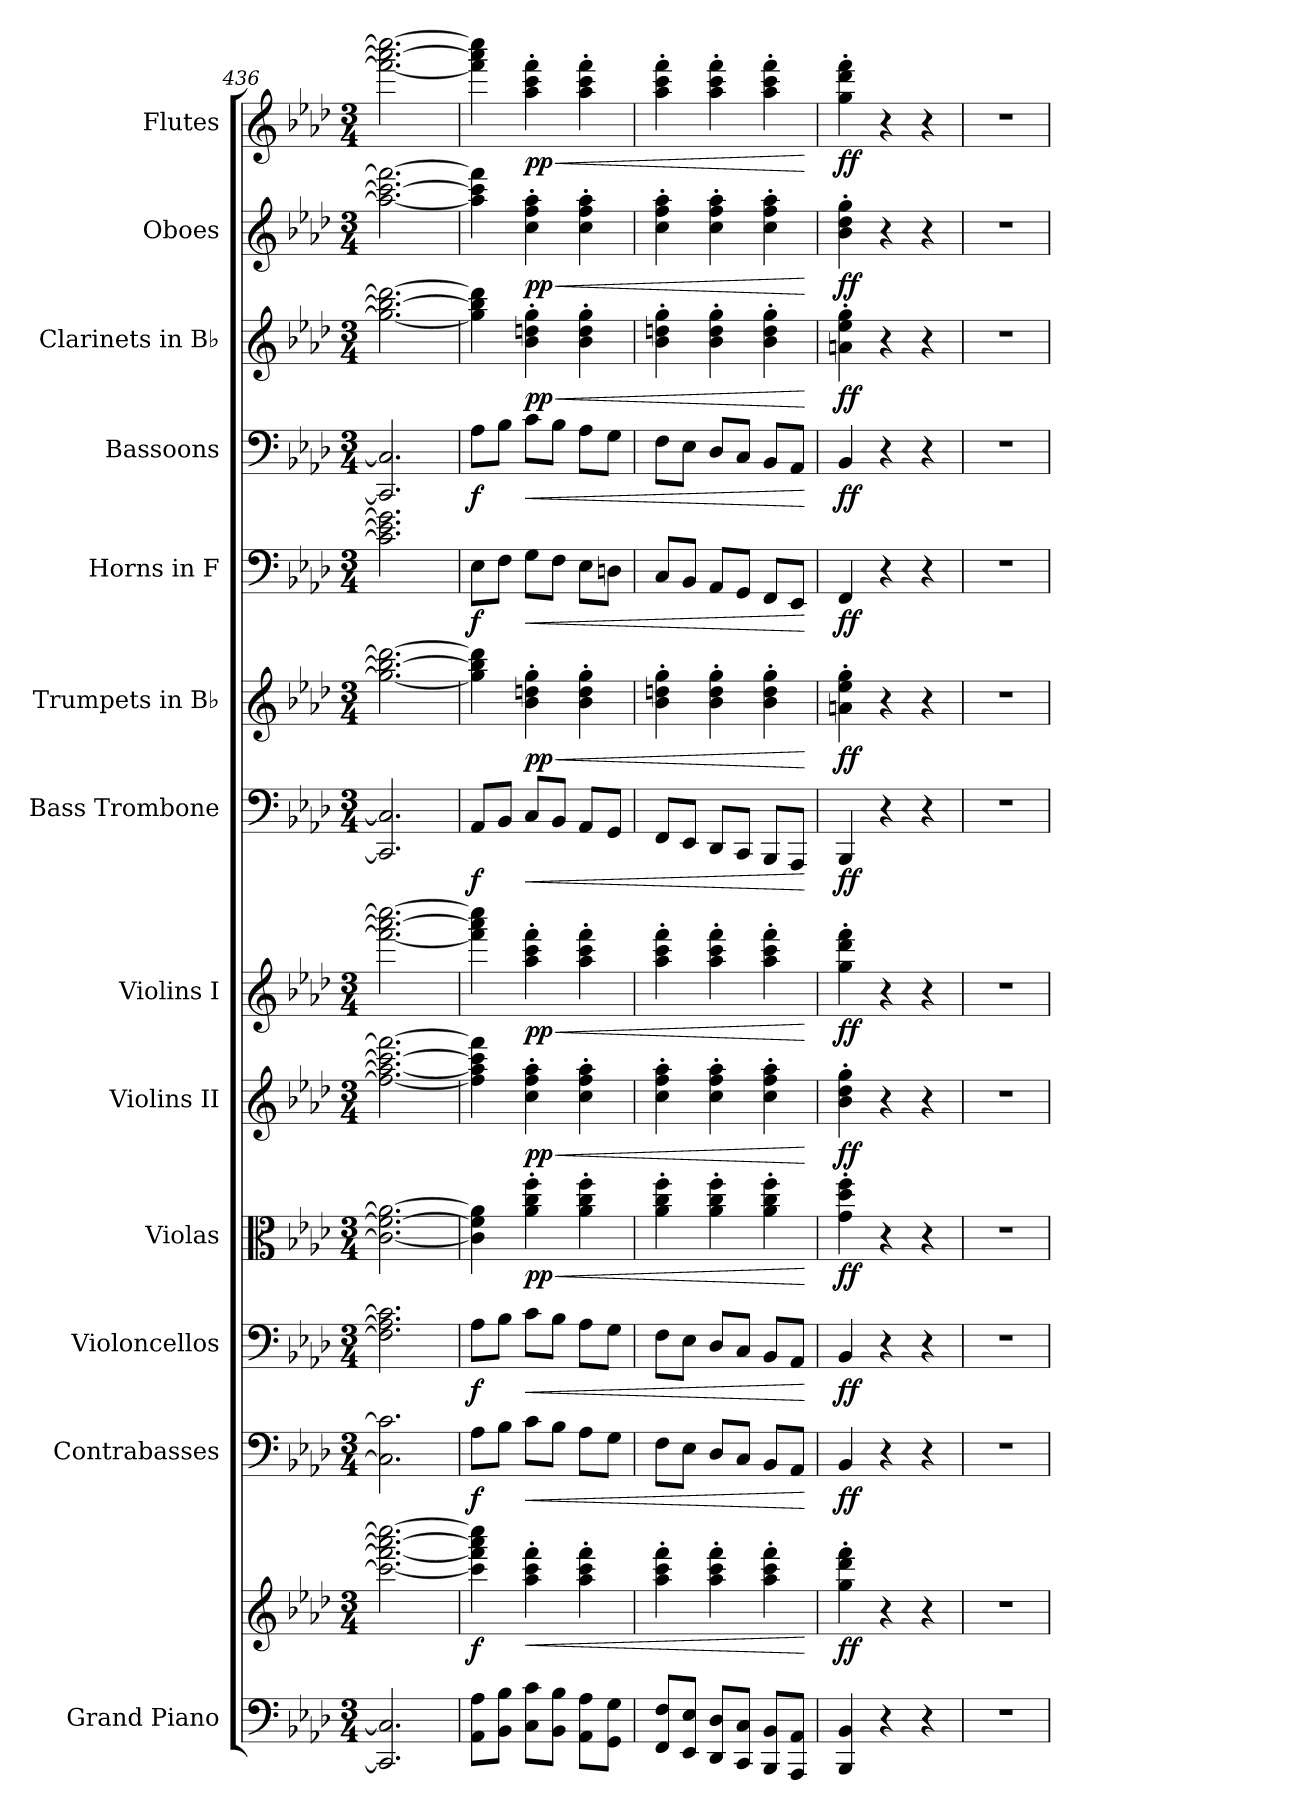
**kern	**kern	**dynam	**kern	**dynam	**kern	**dynam	**kern	**dynam	**kern	**dynam	**kern	**dynam	**kern	**dynam	**kern	**dynam	**kern	**dynam	**kern	**dynam	**kern	**dynam	**kern	**dynam	**kern	**dynam
*part13	*part13	*part13	*part12	*part12	*part11	*part11	*part10	*part10	*part9	*part9	*part8	*part8	*part7	*part7	*part6	*part6	*part5	*part5	*part4	*part4	*part3	*part3	*part2	*part2	*part1	*part1
*staff14	*staff13	*staff13/14	*staff12	*staff12	*staff11	*staff11	*staff10	*staff10	*staff9	*staff9	*staff8	*staff8	*staff7	*staff7	*staff6	*staff6	*staff5	*staff5	*staff4	*staff4	*staff3	*staff3	*staff2	*staff2	*staff1	*staff1
*I"Grand Piano	*	*	*I"Contrabasses	*	*I"Violoncellos	*	*I"Violas	*	*I"Violins II	*	*I"Violins I	*	*I"Bass Trombone	*	*I"Trumpets in B♭	*	*I"Horns in F	*	*I"Bassoons	*	*I"Clarinets in B♭	*	*I"Oboes	*	*I"Flutes	*
*I'Pno.	*	*	*I'Cb.	*	*I'Vc.	*	*I'Vla.	*	*I'Vln. II	*	*I'Vln. I	*	*I'B. Tbn.	*	*	*	*	*	*I'Bsn.	*	*	*	*I'Ob.	*	*I'Fl.	*
*clefF4	*clefG2	*	*clefF4	*	*clefF4	*	*clefC3	*	*clefG2	*	*clefG2	*	*clefF4	*	*clefG2	*	*clefF4	*	*clefF4	*	*clefG2	*	*clefG2	*	*clefG2	*
*	*	*	*ITrd7c12	*	*	*	*	*	*	*	*	*	*	*	*ITrd1c2	*	*ITrd4c7	*	*	*	*ITrd1c2	*	*	*	*	*
*k[b-e-a-d-]	*k[b-e-a-d-]	*	*k[b-e-a-d-]	*	*k[b-e-a-d-]	*	*k[b-e-a-d-]	*	*k[b-e-a-d-]	*	*k[b-e-a-d-]	*	*k[b-e-a-d-]	*	*k[b-e-a-d-g-c-]	*	*k[b-e-a-d-g-]	*	*k[b-e-a-d-]	*	*k[b-e-a-d-g-c-]	*	*k[b-e-a-d-]	*	*k[b-e-a-d-]	*
*M3/4	*M3/4	*	*M3/4	*	*M3/4	*	*M3/4	*	*M3/4	*	*M3/4	*	*M3/4	*	*M3/4	*	*M3/4	*	*M3/4	*	*M3/4	*	*M3/4	*	*M3/4	*
=436	=436	=436	=436	=436	=436	=436	=436	=436	=436	=436	=436	=436	=436	=436	=436	=436	=436	=436	=436	=436	=436	=436	=436	=436	=436	=436
2.CC/] 2.C/]	2.ccc\_ 2.fff\_ 2.aaa-\_ 2.cccc\_	.	2.CC\] 2.C\]	.	2.F\] 2.A-\] 2.c\]	.	2.c\_ 2.f\_ 2.a-\_	.	2.ff\_ 2.aa-\_ 2.ccc\_ 2.fff\_	.	2.fff\_ 2.aaa-\_ 2.cccc\_	.	2.CC/] 2.C/]	.	2.ff\_ 2.aa-\_ 2.ccc\_	.	2.F\] 2.A-\] 2.c\]	.	2.CC/] 2.C/]	.	2.ff\_ 2.aa-\_ 2.ccc\_	.	2.aa-\_ 2.ccc\_ 2.fff\_	.	2.fff\_ 2.aaa-\_ 2.cccc\_	.
=437	=437	=437	=437	=437	=437	=437	=437	=437	=437	=437	=437	=437	=437	=437	=437	=437	=437	=437	=437	=437	=437	=437	=437	=437	=437	=437
!	!	!LO:DY:b	!	!LO:DY:b	!	!LO:DY:b	!	!	!	!	!	!	!	!LO:DY:b	!	!	!	!LO:DY:b	!	!LO:DY:b	!	!	!	!	!	!
8AA-\ 8A-\L	4ccc\] 4fff\] 4aaa-\] 4cccc\]	f	8AA-\L	f	8A-\L	f	4c\] 4f\] 4a-\]	.	4ff\] 4aa-\] 4ccc\] 4fff\]	.	4fff\] 4aaa-\] 4cccc\]	.	8AA-/L	f	4ff\] 4aa-\] 4ccc\]	.	8AA-\L	f	8A-\L	f	4ff\] 4aa-\] 4ccc\]	.	4aa-\] 4ccc\] 4fff\]	.	4fff\] 4aaa-\] 4cccc\]	.
8BB-\ 8B-\J	.	.	8BB-\J	.	8B-\J	.	.	.	.	.	.	.	8BB-/J	.	.	.	8BB-\J	.	8B-\J	.	.	.	.	.	.	.
!	!	!LO:HP:b	!	!LO:HP:b	!	!LO:HP:b	!	!LO:HP:b	!	!LO:HP:b	!	!LO:HP:b	!	!LO:HP:b	!	!LO:HP:b	!	!LO:HP:b	!	!LO:HP:b	!	!LO:HP:b	!	!LO:HP:b	!	!LO:HP:b
!	!	!	!	!	!	!	!	!LO:DY:n=1:b	!	!LO:DY:n=1:b	!	!LO:DY:n=1:b	!	!	!	!LO:DY:n=1:b	!	!	!	!	!	!LO:DY:n=1:b	!	!LO:DY:n=1:b	!	!LO:DY:n=1:b
8C\ 8c\L	4aa-\' 4ccc\' 4fff\'	<	8C\L	<	8c\L	<	4a-\' 4cc\' 4ff\'	< pp	4cc\' 4ff\' 4aa-\'	< pp	4aa-\' 4ccc\' 4fff\'	< pp	8C/L	<	4a-\' 4ccn\' 4ff\'	< pp	8C\L	<	8c\L	<	4a-\' 4ccn\' 4ff\'	< pp	4cc\' 4ff\' 4aa-\'	< pp	4aa-\' 4ccc\' 4fff\'	< pp
8BB-\ 8B-\J	.	.	8BB-\J	.	8B-\J	.	.	.	.	.	.	.	8BB-/J	.	.	.	8BB-\J	.	8B-\J	.	.	.	.	.	.	.
8AA-\ 8A-\L	4aa-\' 4ccc\' 4fff\'	.	8AA-\L	.	8A-\L	.	4a-\' 4cc\' 4ff\'	.	4cc\' 4ff\' 4aa-\'	.	4aa-\' 4ccc\' 4fff\'	.	8AA-/L	.	4a-\' 4cc\' 4ff\'	.	8AA-\L	.	8A-\L	.	4a-\' 4cc\' 4ff\'	.	4cc\' 4ff\' 4aa-\'	.	4aa-\' 4ccc\' 4fff\'	.
8GG\ 8G\J	.	.	8GG\J	.	8G\J	.	.	.	.	.	.	.	8GG/J	.	.	.	8GGn\J	.	8G\J	.	.	.	.	.	.	.
=438	=438	=438	=438	=438	=438	=438	=438	=438	=438	=438	=438	=438	=438	=438	=438	=438	=438	=438	=438	=438	=438	=438	=438	=438	=438	=438
8FF/ 8F/L	4aa-\' 4ccc\' 4fff\'	.	8FF\L	.	8F\L	.	4a-\' 4cc\' 4ff\'	.	4cc\' 4ff\' 4aa-\'	.	4aa-\' 4ccc\' 4fff\'	.	8FF/L	.	4a-\' 4ccn\' 4ff\'	.	8FF/L	.	8F\L	.	4a-\' 4ccn\' 4ff\'	.	4cc\' 4ff\' 4aa-\'	.	4aa-\' 4ccc\' 4fff\'	.
8EE-/ 8E-/J	.	.	8EE-\J	.	8E-\J	.	.	.	.	.	.	.	8EE-/J	.	.	.	8EE-/J	.	8E-\J	.	.	.	.	.	.	.
8DD-/ 8D-/L	4aa-\' 4ccc\' 4fff\'	.	8DD-/L	.	8D-/L	.	4a-\' 4cc\' 4ff\'	.	4cc\' 4ff\' 4aa-\'	.	4aa-\' 4ccc\' 4fff\'	.	8DD-/L	.	4a-\' 4cc\' 4ff\'	.	8DD-/L	.	8D-/L	.	4a-\' 4cc\' 4ff\'	.	4cc\' 4ff\' 4aa-\'	.	4aa-\' 4ccc\' 4fff\'	.
8CC/ 8C/J	.	.	8CC/J	.	8C/J	.	.	.	.	.	.	.	8CC/J	.	.	.	8CC/J	.	8C/J	.	.	.	.	.	.	.
8BBB-/ 8BB-/L	4aa-\' 4ccc\' 4fff\'	.	8BBB-/L	.	8BB-/L	.	4a-\' 4cc\' 4ff\'	.	4cc\' 4ff\' 4aa-\'	.	4aa-\' 4ccc\' 4fff\'	.	8BBB-/L	.	4a-\' 4cc\' 4ff\'	.	8BBB-/L	.	8BB-/L	.	4a-\' 4cc\' 4ff\'	.	4cc\' 4ff\' 4aa-\'	.	4aa-\' 4ccc\' 4fff\'	.
8AAA-/ 8AA-/J	.	.	8AAA-/J	.	8AA-/J	.	.	.	.	.	.	.	8AAA-/J	.	.	.	8AAA-/J	.	8AA-/J	.	.	.	.	.	.	.
.	.	[	.	[	.	[	.	[	.	[	.	[	.	[	.	[	.	[	.	[	.	[	.	[	.	[
=439	=439	=439	=439	=439	=439	=439	=439	=439	=439	=439	=439	=439	=439	=439	=439	=439	=439	=439	=439	=439	=439	=439	=439	=439	=439	=439
!	!	!LO:DY:b	!	!LO:DY:b	!	!LO:DY:b	!	!LO:DY:b	!	!LO:DY:b	!	!LO:DY:b	!	!LO:DY:b	!	!LO:DY:b	!	!LO:DY:b	!	!LO:DY:b	!	!LO:DY:b	!	!LO:DY:b	!	!LO:DY:b
4BBB-/ 4BB-/	4gg\' 4ddd-\' 4fff\'	ff	4BBB-/	ff	4BB-/	ff	4g\' 4dd-\' 4ff\'	ff	4b-\' 4dd-\' 4gg\'	ff	4gg\' 4ddd-\' 4fff\'	ff	4BBB-/	ff	4gn\' 4dd-\' 4ff\'	ff	4BBB-/	ff	4BB-/	ff	4gn\' 4dd-\' 4ff\'	ff	4b-\' 4dd-\' 4gg\'	ff	4gg\' 4ddd-\' 4fff\'	ff
4r	4r	.	4r	.	4r	.	4r	.	4r	.	4r	.	4r	.	4r	.	4r	.	4r	.	4r	.	4r	.	4r	.
4r	4r	.	4r	.	4r	.	4r	.	4r	.	4r	.	4r	.	4r	.	4r	.	4r	.	4r	.	4r	.	4r	.
=440	=440	=440	=440	=440	=440	=440	=440	=440	=440	=440	=440	=440	=440	=440	=440	=440	=440	=440	=440	=440	=440	=440	=440	=440	=440	=440
2.r	2.r	.	2.r	.	2.r	.	2.r	.	2.r	.	2.r	.	2.r	.	2.r	.	2.r	.	2.r	.	2.r	.	2.r	.	2.r	.
=	=	=	=	=	=	=	=	=	=	=	=	=	=	=	=	=	=	=	=	=	=	=	=	=	=	=
*-	*-	*-	*-	*-	*-	*-	*-	*-	*-	*-	*-	*-	*-	*-	*-	*-	*-	*-	*-	*-	*-	*-	*-	*-	*-	*-
